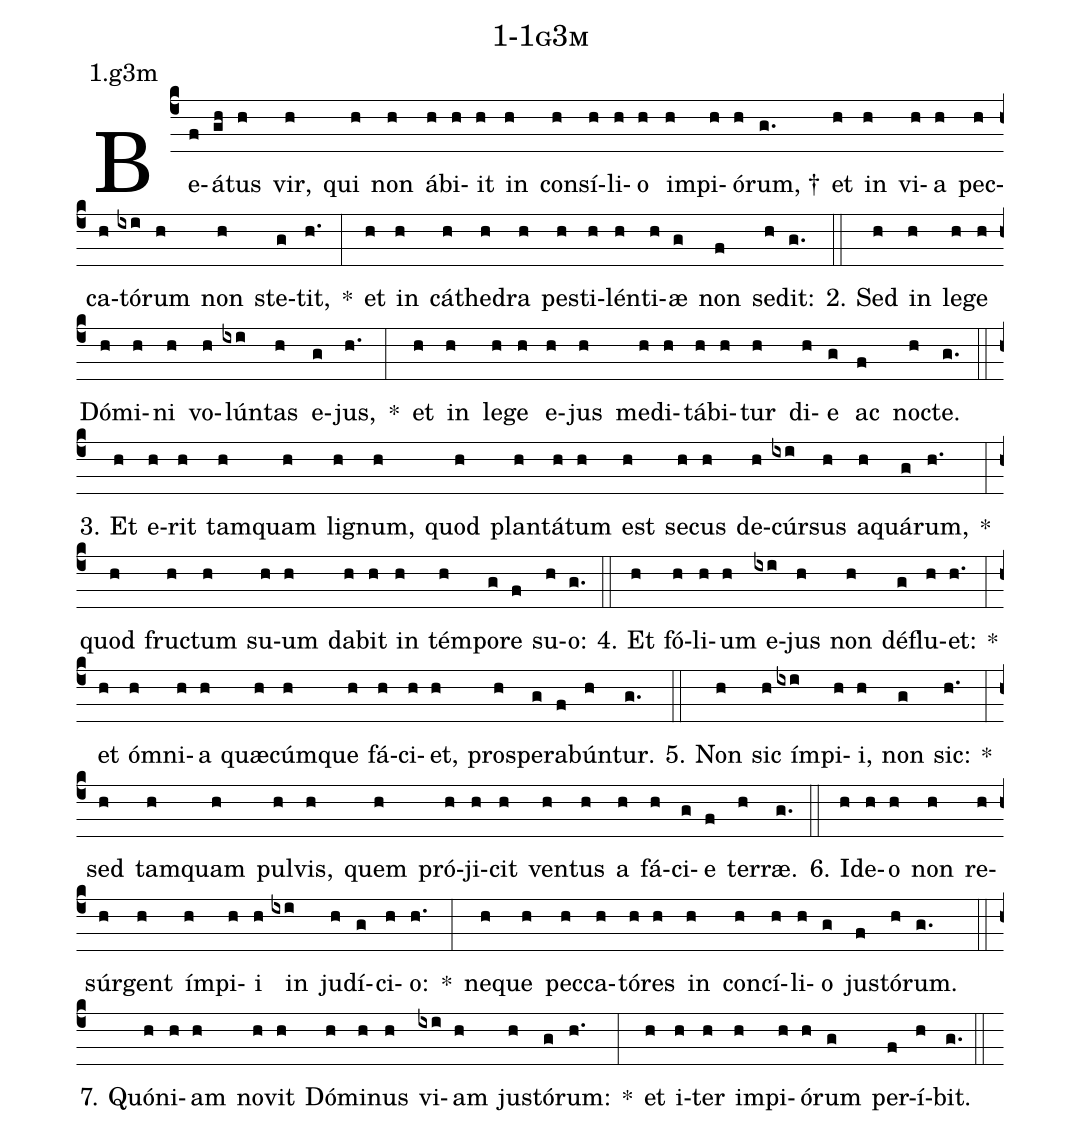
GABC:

name: 1-1g3m;
annotation: 1.g3m;
%%
(c4)Be(f)á(gh)tus(h) vir,(h) qui(h) non(h) áb(h)i(h)it(h) in(h) con(h)sí(h)li(h)o(h) im(h)pi(h)ó(h)rum, †(g.) et(h) in(h) vi(h)a(h) pec(h)ca(h)tó(ixi)rum(h) non(h) ste(g)tit,(h.) *(:) et(h) in(h) cá(h)the(h)dra(h) pes(h)ti(h)lén(h)ti(h)æ(g) non(f) se(h)dit:(g.) (::)
2. Sed(h) in(h) le(h)ge(h) Dó(h)mi(h)ni(h) vo(h)lún(ixi)tas(h) e(g)jus,(h.) *(:) et(h) in(h) le(h)ge(h) e(h)jus(h) me(h)di(h)tá(h)bi(h)tur(h) di(h)e(g) ac(f) noc(h)te.(g.) (::)
3. Et(h) e(h)rit(h) tam(h)quam(h) li(h)gnum,(h) quod(h) plan(h)tá(h)tum(h) est(h) se(h)cus(h) de(h)cúr(ixi)sus(h) a(h)quá(g)rum,(h.) *(:) quod(h) fruc(h)tum(h) su(h)um(h) da(h)bit(h) in(h) tém(h)po(g)re(f) su(h)o:(g.) (::)
4. Et(h) fó(h)li(h)um(h) e(ixi)jus(h) non(h) dé(g)flu(h)et:(h.) *(:) et(h) óm(h)ni(h)a(h) quæ(h)cúm(h)que(h) fá(h)ci(h)et,(h) pro(h)spe(g)ra(f)bún(h)tur.(g.) (::)
5. Non(h) sic(h) ím(ixi)pi(h)i,(h) non(g) sic:(h.) *(:) sed(h) tam(h)quam(h) pul(h)vis,(h) quem(h) pró(h)ji(h)cit(h) ven(h)tus(h) a(h) fá(h)ci(g)e(f) ter(h)ræ.(g.) (::)
6. Id(h)e(h)o(h) non(h) re(h)súr(h)gent(h) ím(h)pi(h)i(h) in(ixi) ju(h)dí(g)ci(h)o:(h.) *(:) ne(h)que(h) pec(h)ca(h)tó(h)res(h) in(h) con(h)cí(h)li(h)o(g) jus(f)tó(h)rum.(g.) (::)
7. Quón(h)i(h)am(h) no(h)vit(h) Dó(h)mi(h)nus(h) vi(ixi)am(h) jus(h)tó(g)rum:(h.) *(:) et(h) i(h)ter(h) im(h)pi(h)ó(h)rum(g) per(f)í(h)bit.(g.) (::)
